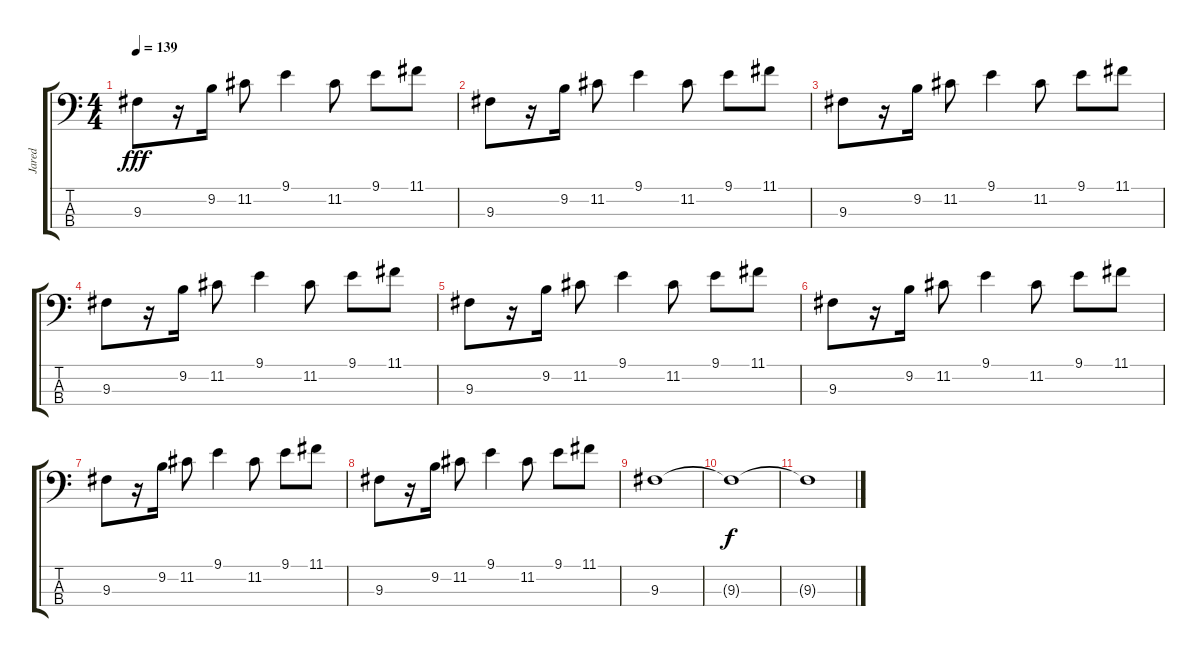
\track ("Jared" "Jared") {instrument electricbassfinger}
\staff {score tabs}
\tuning (G2 D2 A1 E1) {hide}
\ts (4 4)
\tempo 139
\clef f4
\ks c
9.3.8{dy fff} r.16 9.2.16 11.2.8 9.1.4 11.2.8 9.1.8 11.1.8 |
9.3.8 r.16 9.2.16 11.2.8 9.1.4 11.2.8 9.1.8 11.1.8 |
9.3.8 r.16 9.2.16 11.2.8 9.1.4 11.2.8 9.1.8 11.1.8 |
9.3.8 r.16 9.2.16 11.2.8 9.1.4 11.2.8 9.1.8 11.1.8 |
9.3.8 r.16 9.2.16 11.2.8 9.1.4 11.2.8 9.1.8 11.1.8 |
9.3.8 r.16 9.2.16 11.2.8 9.1.4 11.2.8 9.1.8 11.1.8 |
9.3.8 r.16 9.2.16 11.2.8 9.1.4 11.2.8 9.1.8 11.1.8 |
9.3.8 r.16 9.2.16 11.2.8 9.1.4 11.2.8 9.1.8 11.1.8 |
9.3.1 |
9.3{t}.1{dy f} |
9.3{t}.1
